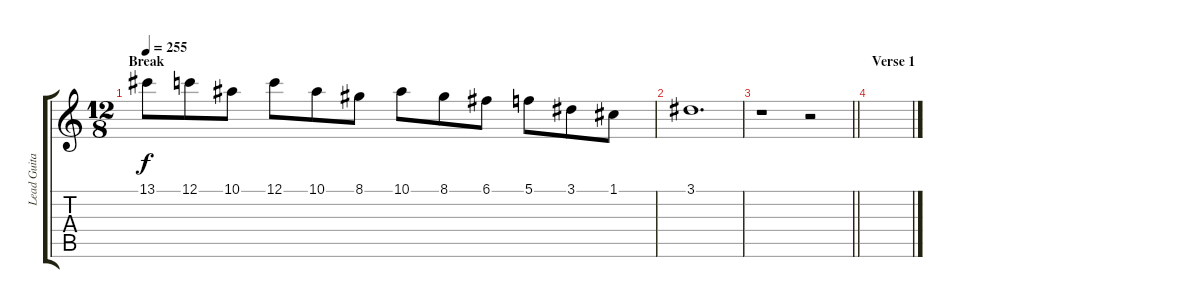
\track ("Lead Guitar" "Lead Guita") {instrument overdrivenguitar}
\staff {score tabs}
\tuning (C4 G3 Eb3 Bb2 F2 C2) {hide}
\ts (12 8)
\section ("" "Break")
\tempo 255
\clef g2
\ks c
13.1.8{dy f} 12.1.8 10.1.8 12.1.8 10.1.8 8.1.8 10.1.8 8.1.8 6.1.8 5.1.8 3.1.8 1.1.8 |
3.1.1{d} |
\barLineRight lightlight
r.1 r.2 |
\section ("" "Verse 1")
